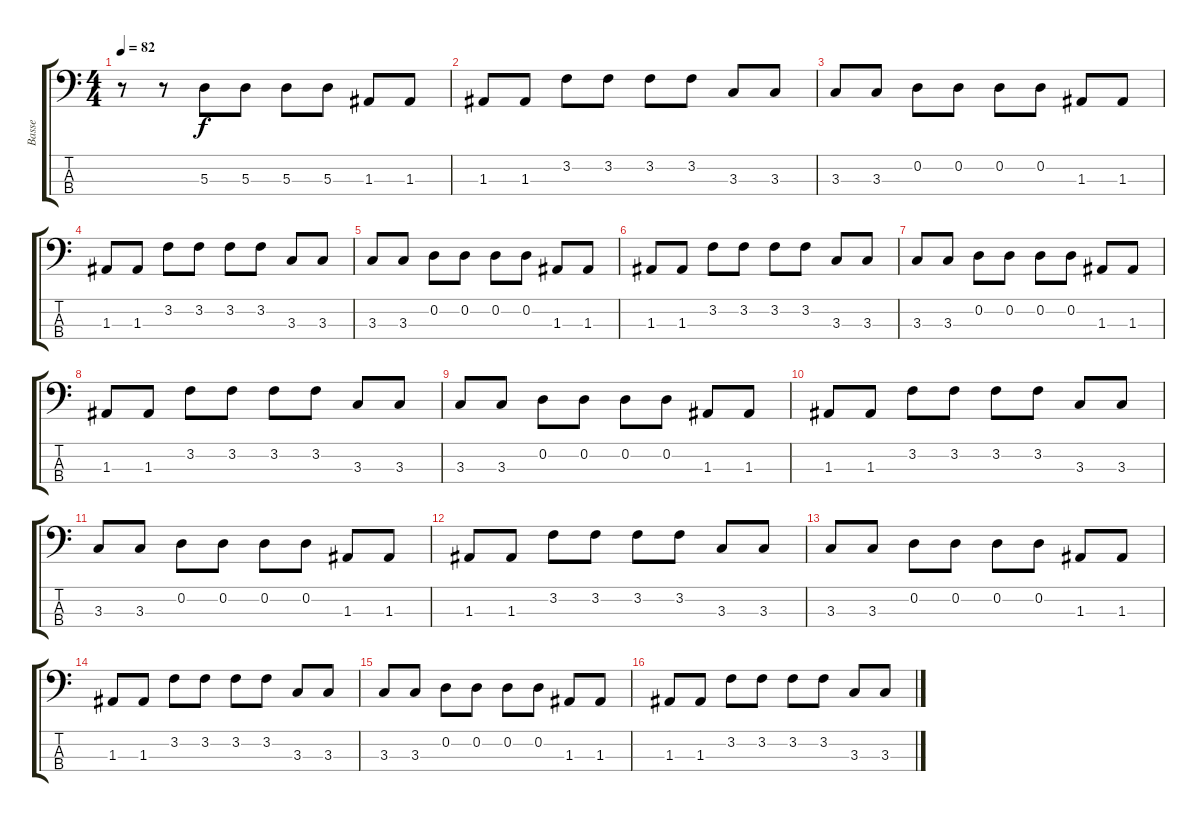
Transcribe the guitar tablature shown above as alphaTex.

\track ("Basse" "Basse") {instrument acousticguitarnylon}
\staff {score tabs}
\tuning (G2 D2 A1 E1) {hide}
\ts (4 4)
\tempo 82
\clef f4
\ks c
r.8{dy f} r.8 5.3.8 5.3.8 5.3.8 5.3.8 1.3.8 1.3.8 |
1.3.8 1.3.8 3.2.8 3.2.8 3.2.8 3.2.8 3.3.8 3.3.8 |
3.3.8 3.3.8 0.2.8 0.2.8 0.2.8 0.2.8 1.3.8 1.3.8 |
1.3.8 1.3.8 3.2.8 3.2.8 3.2.8 3.2.8 3.3.8 3.3.8 |
3.3.8 3.3.8 0.2.8 0.2.8 0.2.8 0.2.8 1.3.8 1.3.8 |
1.3.8 1.3.8 3.2.8 3.2.8 3.2.8 3.2.8 3.3.8 3.3.8 |
3.3.8 3.3.8 0.2.8 0.2.8 0.2.8 0.2.8 1.3.8 1.3.8 |
1.3.8 1.3.8 3.2.8 3.2.8 3.2.8 3.2.8 3.3.8 3.3.8 |
3.3.8 3.3.8 0.2.8 0.2.8 0.2.8 0.2.8 1.3.8 1.3.8 |
1.3.8 1.3.8 3.2.8 3.2.8 3.2.8 3.2.8 3.3.8 3.3.8 |
3.3.8 3.3.8 0.2.8 0.2.8 0.2.8 0.2.8 1.3.8 1.3.8 |
1.3.8 1.3.8 3.2.8 3.2.8 3.2.8 3.2.8 3.3.8 3.3.8 |
3.3.8 3.3.8 0.2.8 0.2.8 0.2.8 0.2.8 1.3.8 1.3.8 |
1.3.8 1.3.8 3.2.8 3.2.8 3.2.8 3.2.8 3.3.8 3.3.8 |
3.3.8 3.3.8 0.2.8 0.2.8 0.2.8 0.2.8 1.3.8 1.3.8 |
1.3.8 1.3.8 3.2.8 3.2.8 3.2.8 3.2.8 3.3.8 3.3.8
